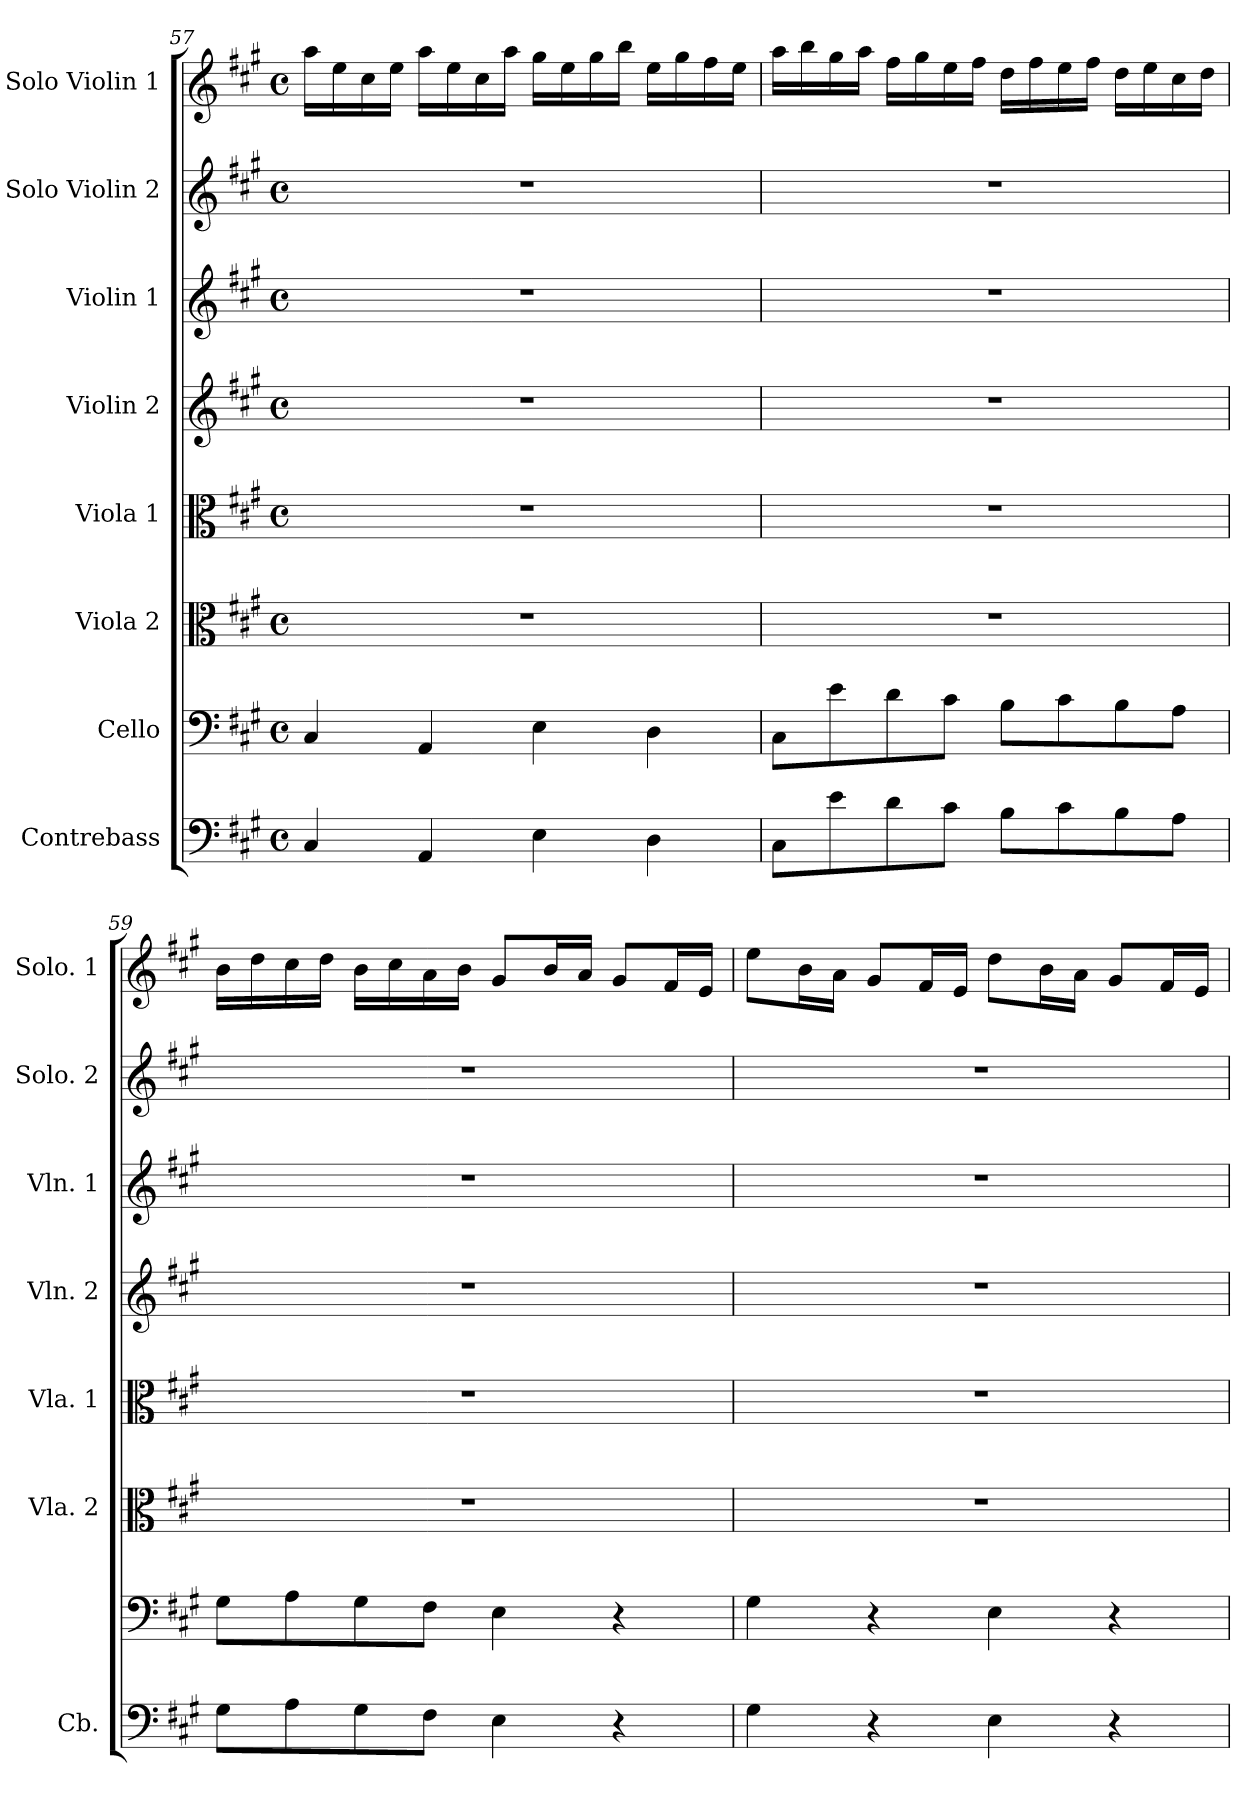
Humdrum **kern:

**kern	**kern	**kern	**kern	**kern	**kern	**kern	**kern
*part8	*part7	*part6	*part5	*part4	*part3	*part2	*part1
*staff8	*staff7	*staff6	*staff5	*staff4	*staff3	*staff2	*staff1
*I"Contrebass	*I"Cello	*I"Viola 2	*I"Viola 1	*I"Violin 2	*I"Violin 1	*I"Solo Violin 2	*I"Solo Violin 1
*I'Cb.	*	*I'Vla. 2	*I'Vla. 1	*I'Vln. 2	*I'Vln. 1	*I'Solo. 2	*I'Solo. 1
!!LO:PB:g=z
*clefF4	*clefF4	*clefC3	*clefC3	*clefG2	*clefG2	*clefG2	*clefG2
*ITrd7c12	*	*	*	*	*	*	*
*k[f#c#g#]	*k[f#c#g#]	*k[f#c#g#]	*k[f#c#g#]	*k[f#c#g#]	*k[f#c#g#]	*k[f#c#g#]	*k[f#c#g#]
*M4/4	*M4/4	*M4/4	*M4/4	*M4/4	*M4/4	*M4/4	*M4/4
*met(c)	*met(c)	*met(c)	*met(c)	*met(c)	*met(c)	*met(c)	*met(c)
=57	=57	=57	=57	=57	=57	=57	=57
4CC#/	4C#/	1r	1r	1r	1r	1r	16aa\LL
.	.	.	.	.	.	.	16ee\
.	.	.	.	.	.	.	16cc#\
.	.	.	.	.	.	.	16ee\JJ
4AAA/	4AA/	.	.	.	.	.	16aa\LL
.	.	.	.	.	.	.	16ee\
.	.	.	.	.	.	.	16cc#\
.	.	.	.	.	.	.	16aa\JJ
4EE\	4E\	.	.	.	.	.	16gg#\LL
.	.	.	.	.	.	.	16ee\
.	.	.	.	.	.	.	16gg#\
.	.	.	.	.	.	.	16bb\JJ
4DD\	4D\	.	.	.	.	.	16ee\LL
.	.	.	.	.	.	.	16gg#\
.	.	.	.	.	.	.	16ff#\
.	.	.	.	.	.	.	16ee\JJ
=58	=58	=58	=58	=58	=58	=58	=58
8CC#\L	8C#\L	1r	1r	1r	1r	1r	16aa\LL
.	.	.	.	.	.	.	16bb\
8E\	8e\	.	.	.	.	.	16gg#\
.	.	.	.	.	.	.	16aa\JJ
8D\	8d\	.	.	.	.	.	16ff#\LL
.	.	.	.	.	.	.	16gg#\
8C#\J	8c#\J	.	.	.	.	.	16ee\
.	.	.	.	.	.	.	16ff#\JJ
8BB\L	8B\L	.	.	.	.	.	16dd\LL
.	.	.	.	.	.	.	16ff#\
8C#\	8c#\	.	.	.	.	.	16ee\
.	.	.	.	.	.	.	16ff#\JJ
8BB\	8B\	.	.	.	.	.	16dd\LL
.	.	.	.	.	.	.	16ee\
8AA\J	8A\J	.	.	.	.	.	16cc#\
.	.	.	.	.	.	.	16dd\JJ
!!LO:PB:g=z
=59	=59	=59	=59	=59	=59	=59	=59
8GG#\L	8G#\L	1r	1r	1r	1r	1r	16b\LL
.	.	.	.	.	.	.	16dd\
8AA\	8A\	.	.	.	.	.	16cc#\
.	.	.	.	.	.	.	16dd\JJ
8GG#\	8G#\	.	.	.	.	.	16b\LL
.	.	.	.	.	.	.	16cc#\
8FF#\J	8F#\J	.	.	.	.	.	16a\
.	.	.	.	.	.	.	16b\JJ
4EE\	4E\	.	.	.	.	.	8g#/L
.	.	.	.	.	.	.	16b/L
.	.	.	.	.	.	.	16a/JJ
4r	4r	.	.	.	.	.	8g#/L
.	.	.	.	.	.	.	16f#/L
.	.	.	.	.	.	.	16e/JJ
=60	=60	=60	=60	=60	=60	=60	=60
4GG#\	4G#\	1r	1r	1r	1r	1r	8ee\L
.	.	.	.	.	.	.	16b\L
.	.	.	.	.	.	.	16a\JJ
4r	4r	.	.	.	.	.	8g#/L
.	.	.	.	.	.	.	16f#/L
.	.	.	.	.	.	.	16e/JJ
4EE\	4E\	.	.	.	.	.	8dd\L
.	.	.	.	.	.	.	16b\L
.	.	.	.	.	.	.	16a\JJ
4r	4r	.	.	.	.	.	8g#/L
.	.	.	.	.	.	.	16f#/L
.	.	.	.	.	.	.	16e/JJ
=	=	=	=	=	=	=	=
*-	*-	*-	*-	*-	*-	*-	*-
